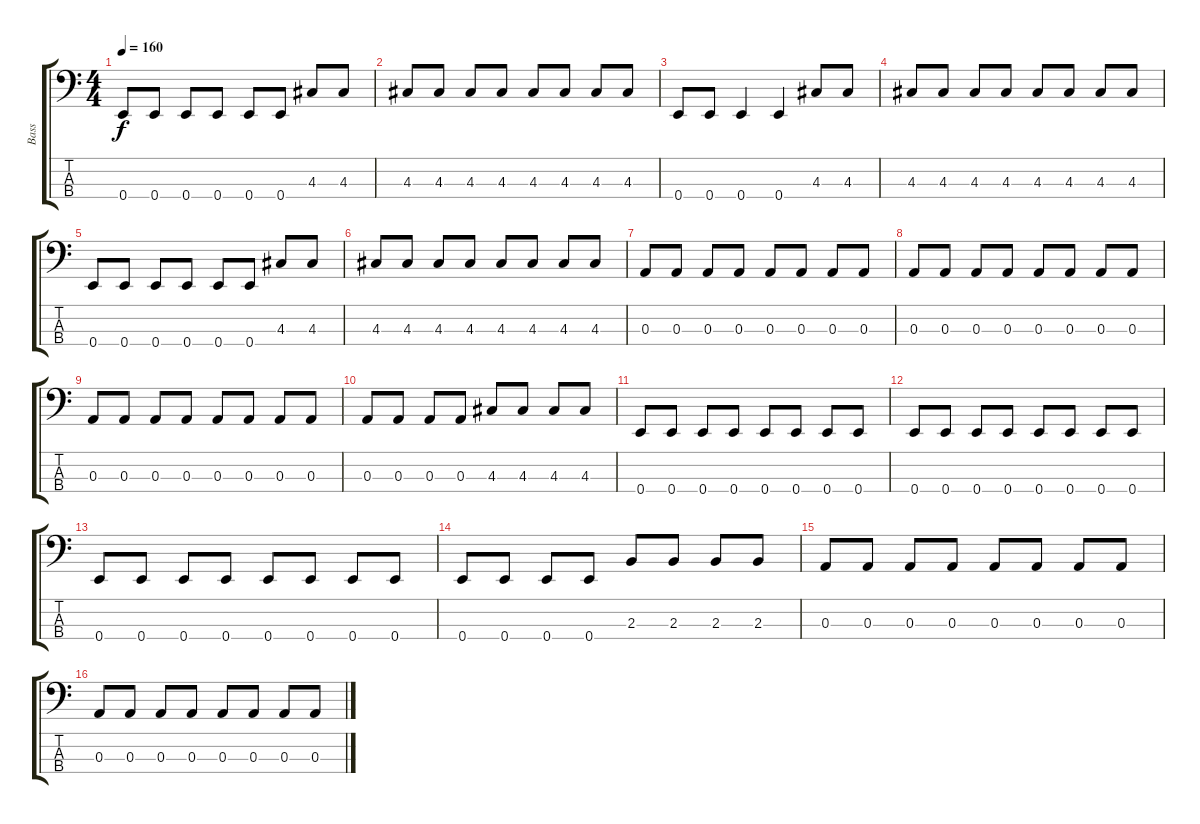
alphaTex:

\track ("Bass" "Bass") {instrument electricbasspick}
\staff {score tabs}
\tuning (G2 D2 A1 E1) {hide}
\ts (4 4)
\tempo 160
\clef f4
\ks c
0.4.8{dy f} 0.4.8 0.4.8 0.4.8 0.4.8 0.4.8 4.3.8 4.3.8 |
4.3.8 4.3.8 4.3.8 4.3.8 4.3.8 4.3.8 4.3.8 4.3.8 |
0.4.8 0.4.8 0.4.4 0.4.4 4.3.8 4.3.8 |
4.3.8 4.3.8 4.3.8 4.3.8 4.3.8 4.3.8 4.3.8 4.3.8 |
0.4.8 0.4.8 0.4.8 0.4.8 0.4.8 0.4.8 4.3.8 4.3.8 |
4.3.8 4.3.8 4.3.8 4.3.8 4.3.8 4.3.8 4.3.8 4.3.8 |
0.3.8 0.3.8 0.3.8 0.3.8 0.3.8 0.3.8 0.3.8 0.3.8 |
0.3.8 0.3.8 0.3.8 0.3.8 0.3.8 0.3.8 0.3.8 0.3.8 |
0.3.8 0.3.8 0.3.8 0.3.8 0.3.8 0.3.8 0.3.8 0.3.8 |
0.3.8 0.3.8 0.3.8 0.3.8 4.3.8 4.3.8 4.3.8 4.3.8 |
0.4.8 0.4.8 0.4.8 0.4.8 0.4.8 0.4.8 0.4.8 0.4.8 |
0.4.8 0.4.8 0.4.8 0.4.8 0.4.8 0.4.8 0.4.8 0.4.8 |
0.4.8 0.4.8 0.4.8 0.4.8 0.4.8 0.4.8 0.4.8 0.4.8 |
0.4.8 0.4.8 0.4.8 0.4.8 2.3.8 2.3.8 2.3.8 2.3.8 |
0.3.8 0.3.8 0.3.8 0.3.8 0.3.8 0.3.8 0.3.8 0.3.8 |
0.3.8 0.3.8 0.3.8 0.3.8 0.3.8 0.3.8 0.3.8 0.3.8
